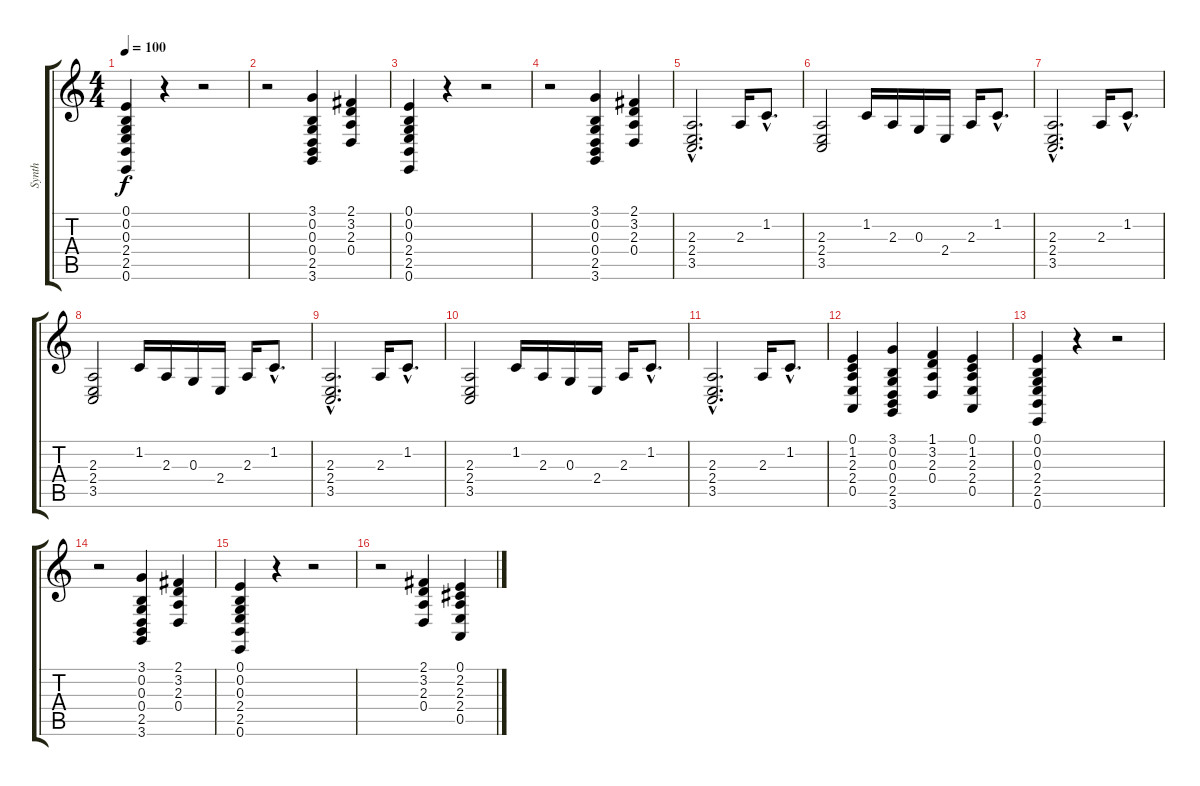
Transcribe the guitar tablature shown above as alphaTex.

\track ("Synth" "Synth") {instrument stringensemble1}
\staff {score tabs}
\tuning (E4 B3 G3 D3 A2 E2) {hide}
\ts (4 4)
\tempo 100
\clef g2
\ks c
(0.1 0.2 0.3 2.4 2.5 0.6).4{dy f} r.4 r.2 |
r.2 (3.1 0.2 0.3 0.4 2.5 3.6).4 (2.1 3.2 2.3 0.4).4 |
(0.1 0.2 0.3 2.4 2.5 0.6).4 r.4 r.2 |
r.2 (3.1 0.2 0.3 0.4 2.5 3.6).4 (2.1 3.2 2.3 0.4).4 |
(2.3{hac} 2.4{hac} 3.5{hac}).2{d} 2.3.16 1.2{hac}.8{d} |
(2.3 2.4 3.5).2 1.2.16 2.3.16 0.3.16 2.4.16 2.3.16 1.2{hac}.8{d} |
(2.3{hac} 2.4{hac} 3.5{hac}).2{d} 2.3.16 1.2{hac}.8{d} |
(2.3 2.4 3.5).2 1.2.16 2.3.16 0.3.16 2.4.16 2.3.16 1.2{hac}.8{d} |
(2.3{hac} 2.4{hac} 3.5{hac}).2{d} 2.3.16 1.2{hac}.8{d} |
(2.3 2.4 3.5).2 1.2.16 2.3.16 0.3.16 2.4.16 2.3.16 1.2{hac}.8{d} |
(2.3{hac} 2.4{hac} 3.5{hac}).2{d} 2.3.16 1.2{hac}.8{d} |
(0.1 1.2 2.3 2.4 0.5).4 (3.1 0.2 0.3 0.4 2.5 3.6).4 (1.1 3.2 2.3 0.4).4 (0.1 1.2 2.3 2.4 0.5).4 |
(0.1 0.2 0.3 2.4 2.5 0.6).4 r.4 r.2 |
r.2 (3.1 0.2 0.3 0.4 2.5 3.6).4 (2.1 3.2 2.3 0.4).4 |
(0.1 0.2 0.3 2.4 2.5 0.6).4 r.4 r.2 |
r.2 (2.1 3.2 2.3 0.4).4 (0.1 2.2 2.3 2.4 0.5).4
